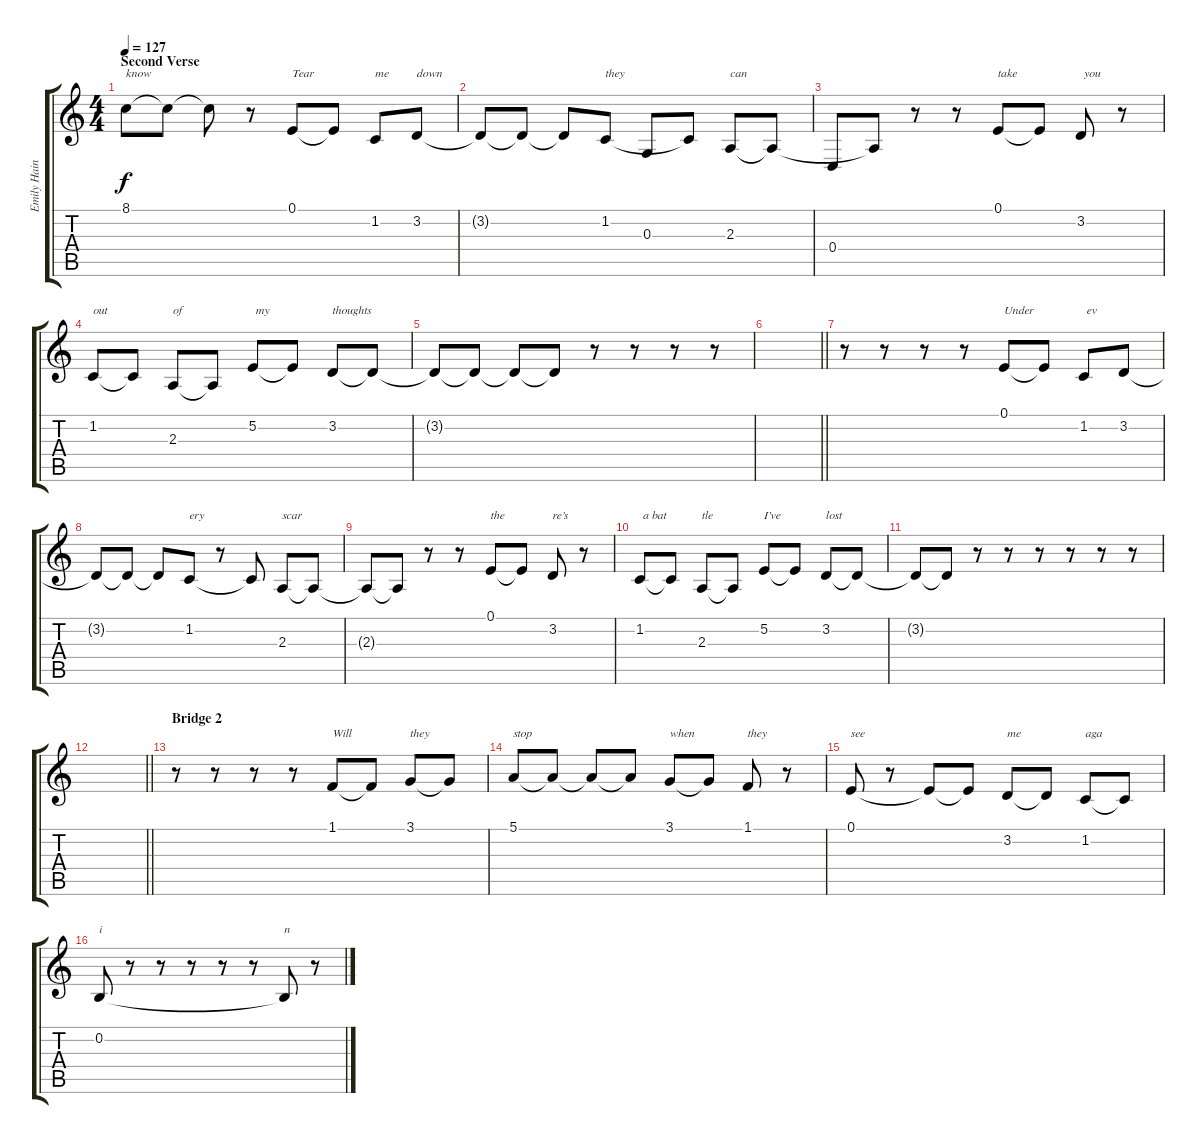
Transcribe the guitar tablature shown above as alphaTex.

\track ("Emily Haines" "Emily Hain") {instrument cello}
\staff {score tabs}
\tuning (E4 B3 G3 D3 A2 E2) {hide}
\ts (4 4)
\section ("" "Second Verse ")
\tempo 127
\clef g2
\ks c
8.1.8{txt "know     " dy f} 8.1{t}.8 8.1{t}.8 r.8 0.1.8{txt "Tear "} 0.1{t}.8 1.2.8{txt "me "} 3.2.8{txt "down "} |
3.2{t}.8 3.2{t}.8 3.2{t}.8 1.2.8{txt "they "} 0.3.8 1.2{t}.8 2.3.8{txt "can"} 2.3{t}.8 |
0.4.8 2.3{t}.8 r.8 r.8 0.1.8{txt "take"} 0.1{t}.8 3.2.8{txt " you "} r.8 |
1.2.8{txt "out "} 1.2{t}.8 2.3.8{txt "of"} 2.3{t}.8 5.2.8{txt " my "} 5.2{t}.8 3.2.8{txt "thoughts"} 3.2{t}.8 |
3.2{t}.8 3.2{t}.8 3.2{t}.8 3.2{t}.8 r.8 r.8 r.8 r.8 |
\barLineRight lightlight
|
r.8 r.8 r.8 r.8 0.1.8{txt "Under"} 0.1{t}.8 1.2.8{txt " ev"} 3.2.8 |
3.2{t}.8 3.2{t}.8 3.2{t}.8 1.2.8{txt "ery "} r.8 1.2{t}.8 2.3.8{txt "scar"} 2.3{t}.8 |
2.3{t}.8 2.3{t}.8 r.8 r.8 0.1.8{txt "the"} 0.1{t}.8 3.2.8{txt "re’s"} r.8 |
1.2.8{txt " a bat"} 1.2{t}.8 2.3.8{txt "tle "} 2.3{t}.8 5.2.8{txt "I’ve "} 5.2{t}.8 3.2.8{txt "lost"} 3.2{t}.8 |
3.2{t}.8 3.2{t}.8 r.8 r.8 r.8 r.8 r.8 r.8 |
\barLineRight lightlight
|
\section ("" "Bridge 2")
r.8 r.8 r.8 r.8 1.1.8{txt "Will "} 1.1{t}.8 3.1.8{txt "they "} 3.1{t}.8 |
5.1.8{txt "stop"} 5.1{t}.8 5.1{t}.8 5.1{t}.8 3.1.8{txt "when"} 3.1{t}.8 1.1.8{txt "they"} r.8 |
0.1.8{txt "see "} r.8 0.1{t}.8 0.1{t}.8 3.2.8{txt "me  "} 3.2{t}.8 1.2.8{txt "aga"} 1.2{t}.8 |
0.2.8{txt "i"} r.8 r.8 r.8 r.8 r.8 0.2{t}.8{txt "n"} r.8
